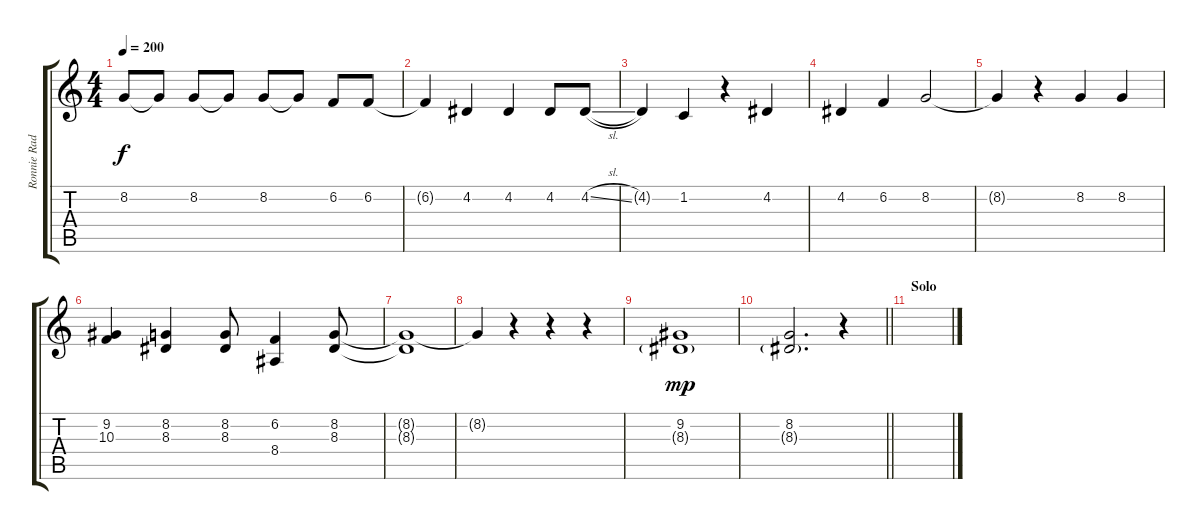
\track ("Ronnie Radke - Vocals" "Ronnie Rad") {instrument altosax}
\staff {score tabs}
\tuning (E4 B3 G3 D3 A2 E2) {hide}
\ts (4 4)
\tempo 200
\clef g2
\ks c
8.2{t}.8{dy f} 8.2{t}.8 8.2.8 8.2{t}.8 8.2.8 8.2{t}.8 6.2.8 6.2.8 |
6.2{t}.4 4.2.4 4.2.4 4.2.8 4.2{sl}.8 |
4.2{t}.4 1.2.4 r.4 4.2.4 |
4.2.4 6.2.4 8.2.2 |
8.2{t}.4 r.4 8.2.4 8.2.4 |
(9.2 10.3).4 (8.2 8.3).4 (8.2 8.3).8 (6.2 8.4).4 (8.2 8.3).8 |
(8.2{t} 8.3{t}).1 |
8.2{t}.4 r.4 r.4 r.4 |
(9.2 8.3{g}).1{dy mp} |
\barLineRight lightlight
(8.2 8.3{g}).2{d} r.4 |
\section ("" "Solo")
